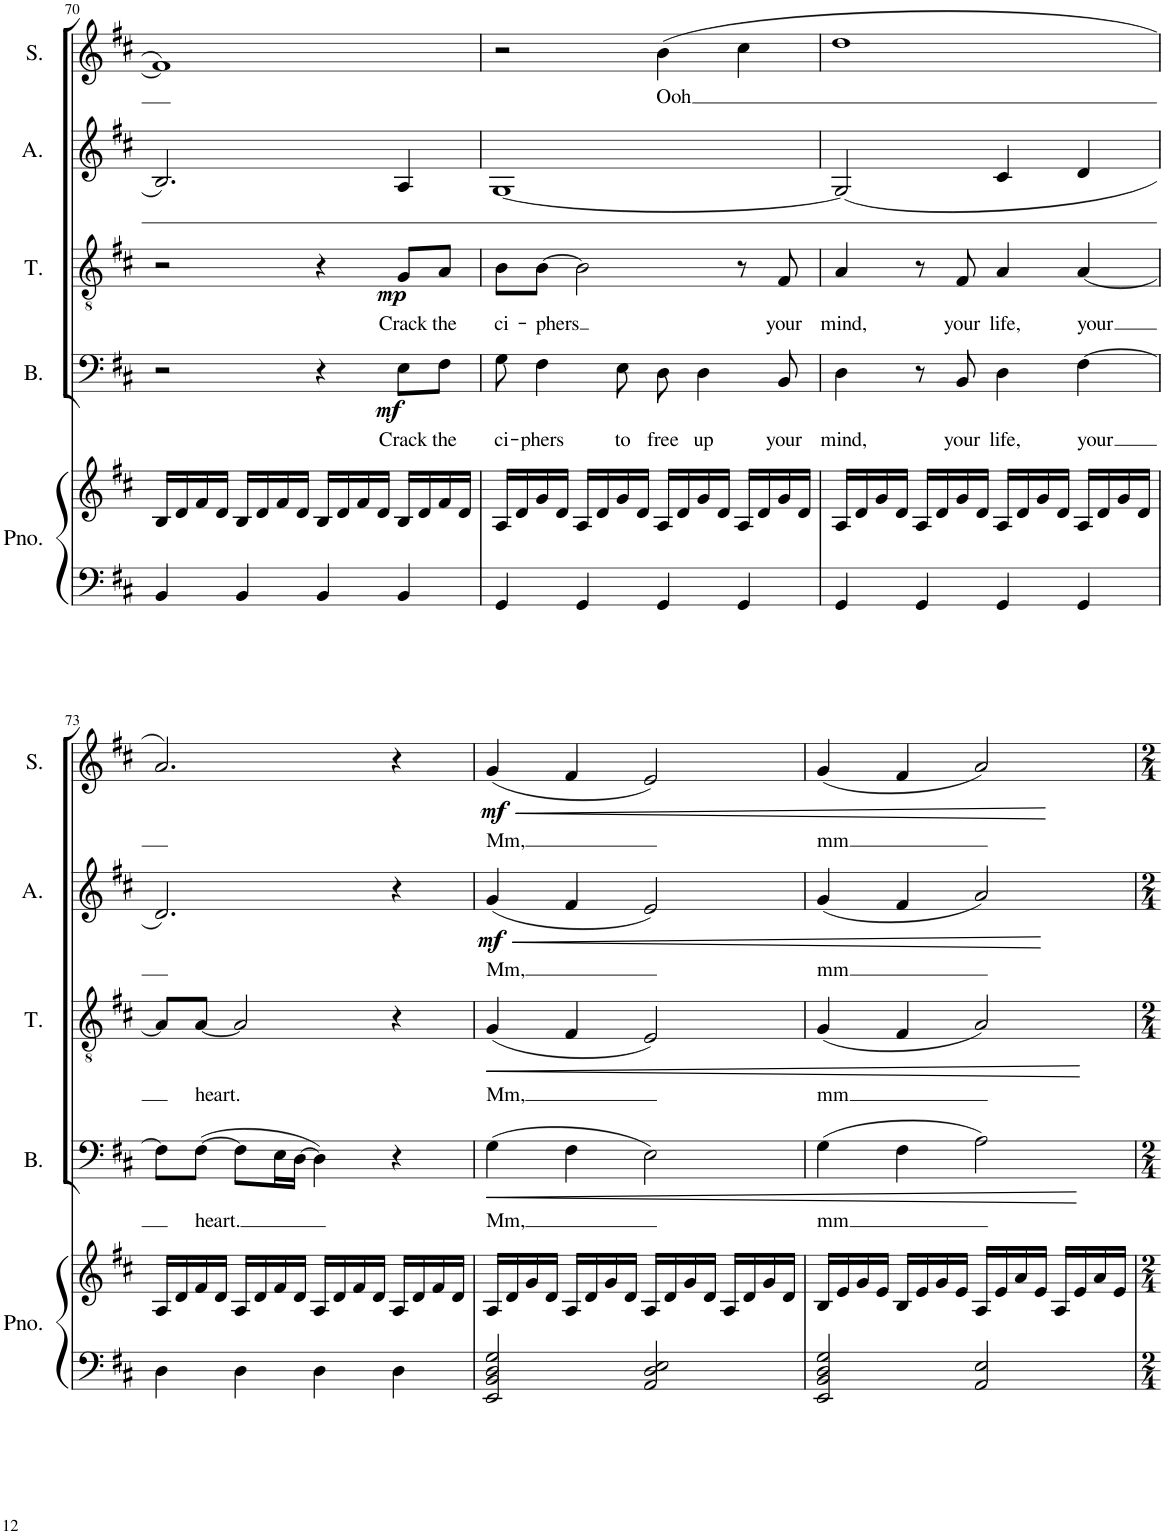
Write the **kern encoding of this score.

**kern	**kern	**kern	**text	**dynam	**kern	**text	**dynam	**kern	**text	**dynam	**kern	**text	**dynam
*part5	*part5	*part4	*part4	*part4	*part3	*part3	*part3	*part2	*part2	*part2	*part1	*part1	*part1
*staff6	*staff5	*staff4	*staff4	*staff4	*staff3	*staff3	*staff3	*staff2	*staff2	*staff2	*staff1	*staff1	*staff1
*I"Piano	*	*I"Bass	*	*	*I"Tenor	*	*	*I"Alto	*	*	*I"Soprano	*	*
*I'Pno.	*	*I'B.	*	*	*I'T.	*	*	*I'A.	*	*	*I'S.	*	*
!!LO:PB:g=z
*clefF4	*clefG2	*clefF4	*	*	*clefGv2	*	*	*clefG2	*	*	*clefG2	*	*
*k[f#c#]	*k[f#c#]	*k[f#c#]	*	*	*k[f#c#]	*	*	*k[f#c#]	*	*	*k[f#c#]	*	*
*M4/4	*M4/4	*M4/4	*	*	*M4/4	*	*	*M4/4	*	*	*M4/4	*	*
=70	=70	=70	=70	=70	=70	=70	=70	=70	=70	=70	=70	=70	=70
4BB/	16B/LL	2r	.	.	2r	.	.	2.B/	.	.	1f#]	.	.
.	16d/	.	.	.	.	.	.	.	.	.	.	.	.
.	16f#/	.	.	.	.	.	.	.	.	.	.	.	.
.	16d/JJ	.	.	.	.	.	.	.	.	.	.	.	.
4BB/	16B/LL	.	.	.	.	.	.	.	.	.	.	.	.
.	16d/	.	.	.	.	.	.	.	.	.	.	.	.
.	16f#/	.	.	.	.	.	.	.	.	.	.	.	.
.	16d/JJ	.	.	.	.	.	.	.	.	.	.	.	.
4BB/	16B/LL	4r	.	.	4r	.	.	.	.	.	.	.	.
.	16d/	.	.	.	.	.	.	.	.	.	.	.	.
.	16f#/	.	.	.	.	.	.	.	.	.	.	.	.
.	16d/JJ	.	.	.	.	.	.	.	.	.	.	.	.
!	!	!	!LO:LY:b	!LO:DY:b	!	!LO:LY:b	!LO:DY:b	!	!	!	!	!	!
4BB/	16B/LL	8E\L	Crack	mf	8G/L	Crack	mp	4A/	.	.	.	.	.
.	16d/	.	.	.	.	.	.	.	.	.	.	.	.
!	!	!	!LO:LY:b	!	!	!LO:LY:b	!	!	!	!	!	!	!
.	16f#/	8F#\J	the	.	8A/J	the	.	.	.	.	.	.	.
.	16d/JJ	.	.	.	.	.	.	.	.	.	.	.	.
=71	=71	=71	=71	=71	=71	=71	=71	=71	=71	=71	=71	=71	=71
!	!	!	!LO:LY:b	!	!	!LO:LY:b	!	!	!	!	!	!	!
4GG/	16A/LL	8G\	ci-	.	8B\L	ci-	.	[1G	.	.	2r	.	.
.	16d/	.	.	.	.	.	.	.	.	.	.	.	.
!	!	!	!LO:LY:b	!	!	!LO:LY:b	!	!	!	!	!	!	!
.	16g/	4F#\	-phers	.	[8B\J	-phers	.	.	.	.	.	.	.
.	16d/JJ	.	.	.	.	.	.	.	.	.	.	.	.
4GG/	16A/LL	.	.	.	2B\]	.	.	.	.	.	.	.	.
.	16d/	.	.	.	.	.	.	.	.	.	.	.	.
!	!	!	!LO:LY:b	!	!	!	!	!	!	!	!	!	!
.	16g/	8E\	to	.	.	.	.	.	.	.	.	.	.
.	16d/JJ	.	.	.	.	.	.	.	.	.	.	.	.
!	!	!	!LO:LY:b	!	!	!	!	!	!	!	!	!LO:LY:b	!
4GG/	16A/LL	8D\	free	.	.	.	.	.	.	.	(4b\	Ooh	.
.	16d/	.	.	.	.	.	.	.	.	.	.	.	.
!	!	!	!LO:LY:b	!	!	!	!	!	!	!	!	!	!
.	16g/	4D\	up	.	.	.	.	.	.	.	.	.	.
.	16d/JJ	.	.	.	.	.	.	.	.	.	.	.	.
4GG/	16A/LL	.	.	.	8r	.	.	.	.	.	4cc#\	.	.
.	16d/	.	.	.	.	.	.	.	.	.	.	.	.
!	!	!	!LO:LY:b	!	!	!LO:LY:b	!	!	!	!	!	!	!
.	16g/	8BB/	your	.	8F#/	your	.	.	.	.	.	.	.
.	16d/JJ	.	.	.	.	.	.	.	.	.	.	.	.
=72	=72	=72	=72	=72	=72	=72	=72	=72	=72	=72	=72	=72	=72
!	!	!	!LO:LY:b	!	!	!LO:LY:b	!	!	!	!	!	!	!
4GG/	16A/LL	4D\	mind,	.	4A/	mind,	.	(2G/]	.	.	1dd	.	.
.	16d/	.	.	.	.	.	.	.	.	.	.	.	.
.	16g/	.	.	.	.	.	.	.	.	.	.	.	.
.	16d/JJ	.	.	.	.	.	.	.	.	.	.	.	.
4GG/	16A/LL	8r	.	.	8r	.	.	.	.	.	.	.	.
.	16d/	.	.	.	.	.	.	.	.	.	.	.	.
!	!	!	!LO:LY:b	!	!	!LO:LY:b	!	!	!	!	!	!	!
.	16g/	8BB/	your	.	8F#/	your	.	.	.	.	.	.	.
.	16d/JJ	.	.	.	.	.	.	.	.	.	.	.	.
!	!	!	!LO:LY:b	!	!	!LO:LY:b	!	!	!	!	!	!	!
4GG/	16A/LL	4D\	life,	.	4A/	life,	.	4c#/	.	.	.	.	.
.	16d/	.	.	.	.	.	.	.	.	.	.	.	.
.	16g/	.	.	.	.	.	.	.	.	.	.	.	.
.	16d/JJ	.	.	.	.	.	.	.	.	.	.	.	.
!	!	!	!LO:LY:b	!	!	!LO:LY:b	!	!	!	!	!	!	!
4GG/	16A/LL	[4F#\	your	.	[4A/	your	.	4d/	.	.	.	.	.
.	16d/	.	.	.	.	.	.	.	.	.	.	.	.
.	16g/	.	.	.	.	.	.	.	.	.	.	.	.
.	16d/JJ	.	.	.	.	.	.	.	.	.	.	.	.
!!LO:LB:g=z
=73	=73	=73	=73	=73	=73	=73	=73	=73	=73	=73	=73	=73	=73
4D\	16A/LL	8F#\L]	.	.	8A/L]	.	.	2.d/)	.	.	2.a/)	.	.
.	16d/	.	.	.	.	.	.	.	.	.	.	.	.
!	!	!	!LO:LY:b	!	!	!LO:LY:b	!	!	!	!	!	!	!
.	16f#/	([8F#\J	heart.	.	[8A/J	heart.	.	.	.	.	.	.	.
.	16d/JJ	.	.	.	.	.	.	.	.	.	.	.	.
4D\	16A/LL	8F#\L]	.	.	2A/]	.	.	.	.	.	.	.	.
.	16d/	.	.	.	.	.	.	.	.	.	.	.	.
.	16f#/	16E\L	.	.	.	.	.	.	.	.	.	.	.
.	16d/JJ	[16D\JJ	.	.	.	.	.	.	.	.	.	.	.
4D\	16A/LL	4D\])	.	.	.	.	.	.	.	.	.	.	.
.	16d/	.	.	.	.	.	.	.	.	.	.	.	.
.	16f#/	.	.	.	.	.	.	.	.	.	.	.	.
.	16d/JJ	.	.	.	.	.	.	.	.	.	.	.	.
4D\	16A/LL	4r	.	.	4r	.	.	4r	.	.	4r	.	.
.	16d/	.	.	.	.	.	.	.	.	.	.	.	.
.	16f#/	.	.	.	.	.	.	.	.	.	.	.	.
.	16d/JJ	.	.	.	.	.	.	.	.	.	.	.	.
=74	=74	=74	=74	=74	=74	=74	=74	=74	=74	=74	=74	=74	=74
!	!	!	!LO:LY:b	!LO:HP:b	!	!LO:LY:b	!LO:HP:b	!	!LO:LY:b	!LO:HP:b	!	!LO:LY:b	!LO:HP:b
!	!	!	!	!	!	!	!	!	!	!LO:DY:n=1:b	!	!	!LO:DY:n=1:b
2EE/ 2BB/ 2D/ 2G/	16A/LL	(4G\	Mm,	<	(4G/	Mm,	<	(4g/	Mm,	< mf	(4g/	Mm,	< mf
.	16d/	.	.	.	.	.	.	.	.	.	.	.	.
.	16g/	.	.	.	.	.	.	.	.	.	.	.	.
.	16d/JJ	.	.	.	.	.	.	.	.	.	.	.	.
.	16A/LL	4F#\	.	.	4F#/	.	.	4f#/	.	.	4f#/	.	.
.	16d/	.	.	.	.	.	.	.	.	.	.	.	.
.	16g/	.	.	.	.	.	.	.	.	.	.	.	.
.	16d/JJ	.	.	.	.	.	.	.	.	.	.	.	.
2AA/ 2D/ 2E/	16A/LL	2E\)	.	.	2E/)	.	.	2e/)	.	.	2e/)	.	.
.	16d/	.	.	.	.	.	.	.	.	.	.	.	.
.	16g/	.	.	.	.	.	.	.	.	.	.	.	.
.	16d/JJ	.	.	.	.	.	.	.	.	.	.	.	.
.	16A/LL	.	.	.	.	.	.	.	.	.	.	.	.
.	16d/	.	.	.	.	.	.	.	.	.	.	.	.
.	16g/	.	.	.	.	.	.	.	.	.	.	.	.
.	16d/JJ	.	.	.	.	.	.	.	.	.	.	.	.
.	.	.	.	[	.	.	[	.	.	[	.	.	[
=75	=75	=75	=75	=75	=75	=75	=75	=75	=75	=75	=75	=75	=75
!	!	!	!LO:LY:b	!	!	!LO:LY:b	!	!	!LO:LY:b	!	!	!LO:LY:b	!
2EE/ 2BB/ 2D/ 2G/	16B/LL	(4G\	mm	.	(4G/	mm	.	(4g/	mm	.	(4g/	mm	.
.	16e/	.	.	.	.	.	.	.	.	.	.	.	.
.	16g/	.	.	.	.	.	.	.	.	.	.	.	.
.	16e/JJ	.	.	.	.	.	.	.	.	.	.	.	.
.	16B/LL	4F#\	.	.	4F#/	.	.	4f#/	.	.	4f#/	.	.
.	16e/	.	.	.	.	.	.	.	.	.	.	.	.
.	16g/	.	.	.	.	.	.	.	.	.	.	.	.
.	16e/JJ	.	.	.	.	.	.	.	.	.	.	.	.
2AA/ 2E/	16A/LL	2A\)	.	.	2A/)	.	.	2a/)	.	.	2a/)	.	.
.	16e/	.	.	.	.	.	.	.	.	.	.	.	.
.	16a/	.	.	.	.	.	.	.	.	.	.	.	.
.	16e/JJ	.	.	.	.	.	.	.	.	.	.	.	.
.	16A/LL	.	.	.	.	.	.	.	.	.	.	.	.
.	16e/	.	.	.	.	.	.	.	.	.	.	.	.
.	16a/	.	.	.	.	.	.	.	.	.	.	.	.
.	16e/JJ	.	.	.	.	.	.	.	.	.	.	.	.
=	=	=	=	=	=	=	=	=	=	=	=	=	=
*-	*-	*-	*-	*-	*-	*-	*-	*-	*-	*-	*-	*-	*-
